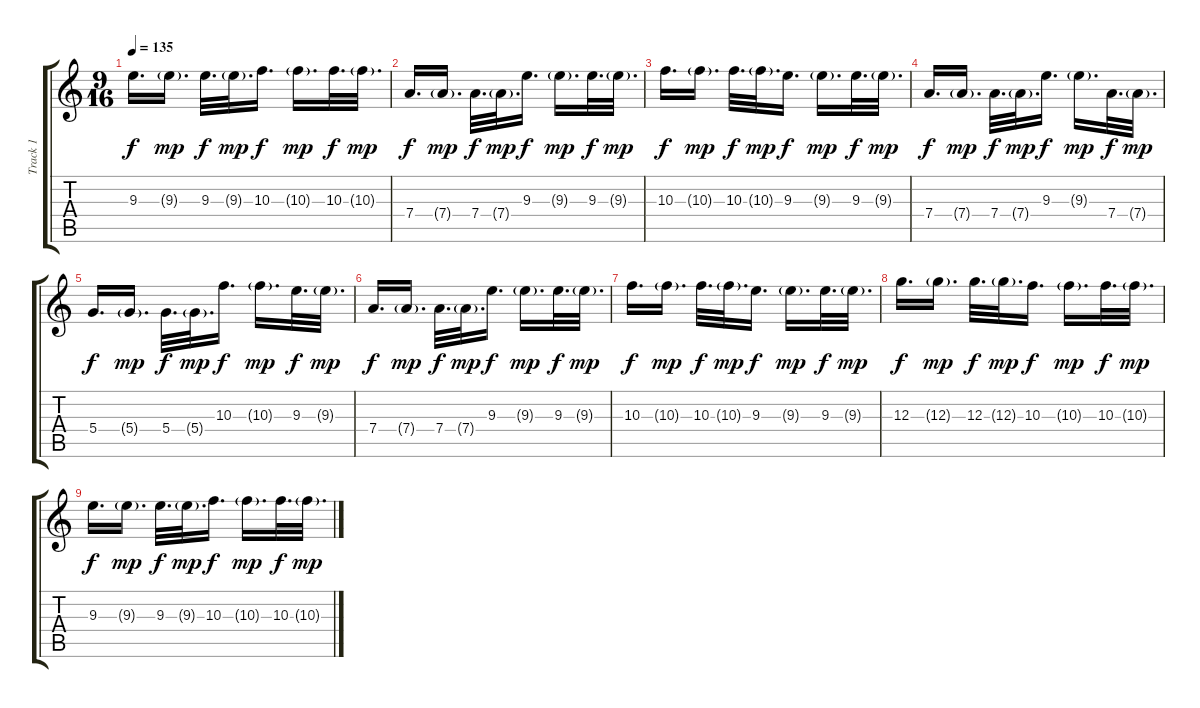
\track ("Track 1" "Track 1") {instrument electricguitarjazz}
\staff {score tabs}
\tuning (E4 B3 G3 D3 A2 E2) {hide}
\ts (9 16)
\tempo 135
\clef g2
\ks c
9.3.16{d dy f} 9.3{g}.16{d dy mp} 9.3.32{d dy f} 9.3{g}.32{d dy mp} 10.3.16{d dy f} 10.3{g}.16{d dy mp} 10.3.32{d dy f} 10.3{g}.32{d dy mp} |
7.4.16{d dy f} 7.4{g}.16{d dy mp} 7.4.32{d dy f} 7.4{g}.32{d dy mp} 9.3.16{d dy f} 9.3{g}.16{d dy mp} 9.3.32{d dy f} 9.3{g}.32{d dy mp} |
10.3.16{d dy f} 10.3{g}.16{d dy mp} 10.3.32{d dy f} 10.3{g}.32{d dy mp} 9.3.16{d dy f} 9.3{g}.16{d dy mp} 9.3.32{d dy f} 9.3{g}.32{d dy mp} |
7.4.16{d dy f} 7.4{g}.16{d dy mp} 7.4.32{d dy f} 7.4{g}.32{d dy mp} 9.3.16{d dy f} 9.3{g}.16{d dy mp} 7.4.32{d dy f} 7.4{g}.32{d dy mp} |
5.4.16{d dy f} 5.4{g}.16{d dy mp} 5.4.32{d dy f} 5.4{g}.32{d dy mp} 10.3.16{d dy f} 10.3{g}.16{d dy mp} 9.3.32{d dy f} 9.3{g}.32{d dy mp} |
7.4.16{d dy f} 7.4{g}.16{d dy mp} 7.4.32{d dy f} 7.4{g}.32{d dy mp} 9.3.16{d dy f} 9.3{g}.16{d dy mp} 9.3.32{d dy f} 9.3{g}.32{d dy mp} |
10.3.16{d dy f} 10.3{g}.16{d dy mp} 10.3.32{d dy f} 10.3{g}.32{d dy mp} 9.3.16{d dy f} 9.3{g}.16{d dy mp} 9.3.32{d dy f} 9.3{g}.32{d dy mp} |
12.3.16{d dy f} 12.3{g}.16{d dy mp} 12.3.32{d dy f} 12.3{g}.32{d dy mp} 10.3.16{d dy f} 10.3{g}.16{d dy mp} 10.3.32{d dy f} 10.3{g}.32{d dy mp} |
9.3.16{d dy f} 9.3{g}.16{d dy mp} 9.3.32{d dy f} 9.3{g}.32{d dy mp} 10.3.16{d dy f} 10.3{g}.16{d dy mp} 10.3.32{d dy f} 10.3{g}.32{d dy mp}
